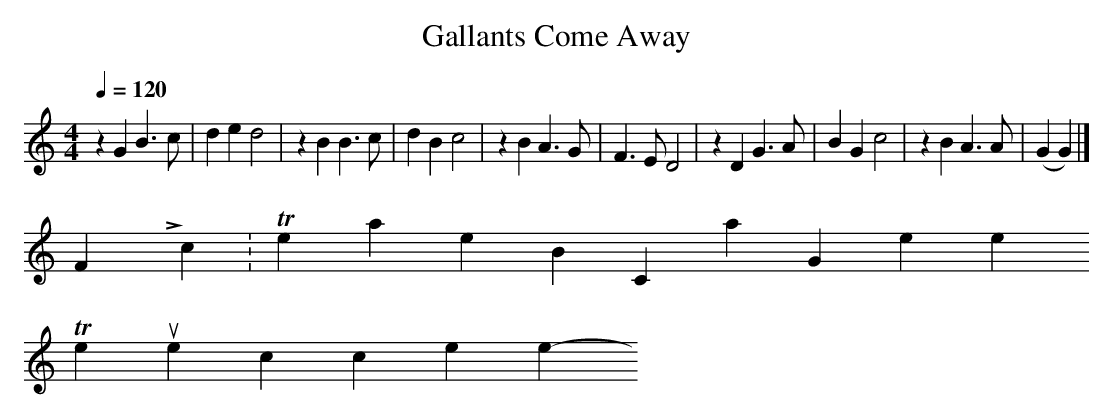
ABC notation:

X:1
T:Gallants Come Away
M:4/4
L:1/4
Q:120
K:GMixolydian
zGB3/2c/|ded2|zBB3/2c/|dBc2|zBA3/2G/|F3/2E/D2|\
zDG3/2A/|BGc2|zBA3/2A/|(GG)|]
For Lyrics: The Wassel Bowl Carrol Go here
To return to the top click here
-----------------------------------------------------------------------------
